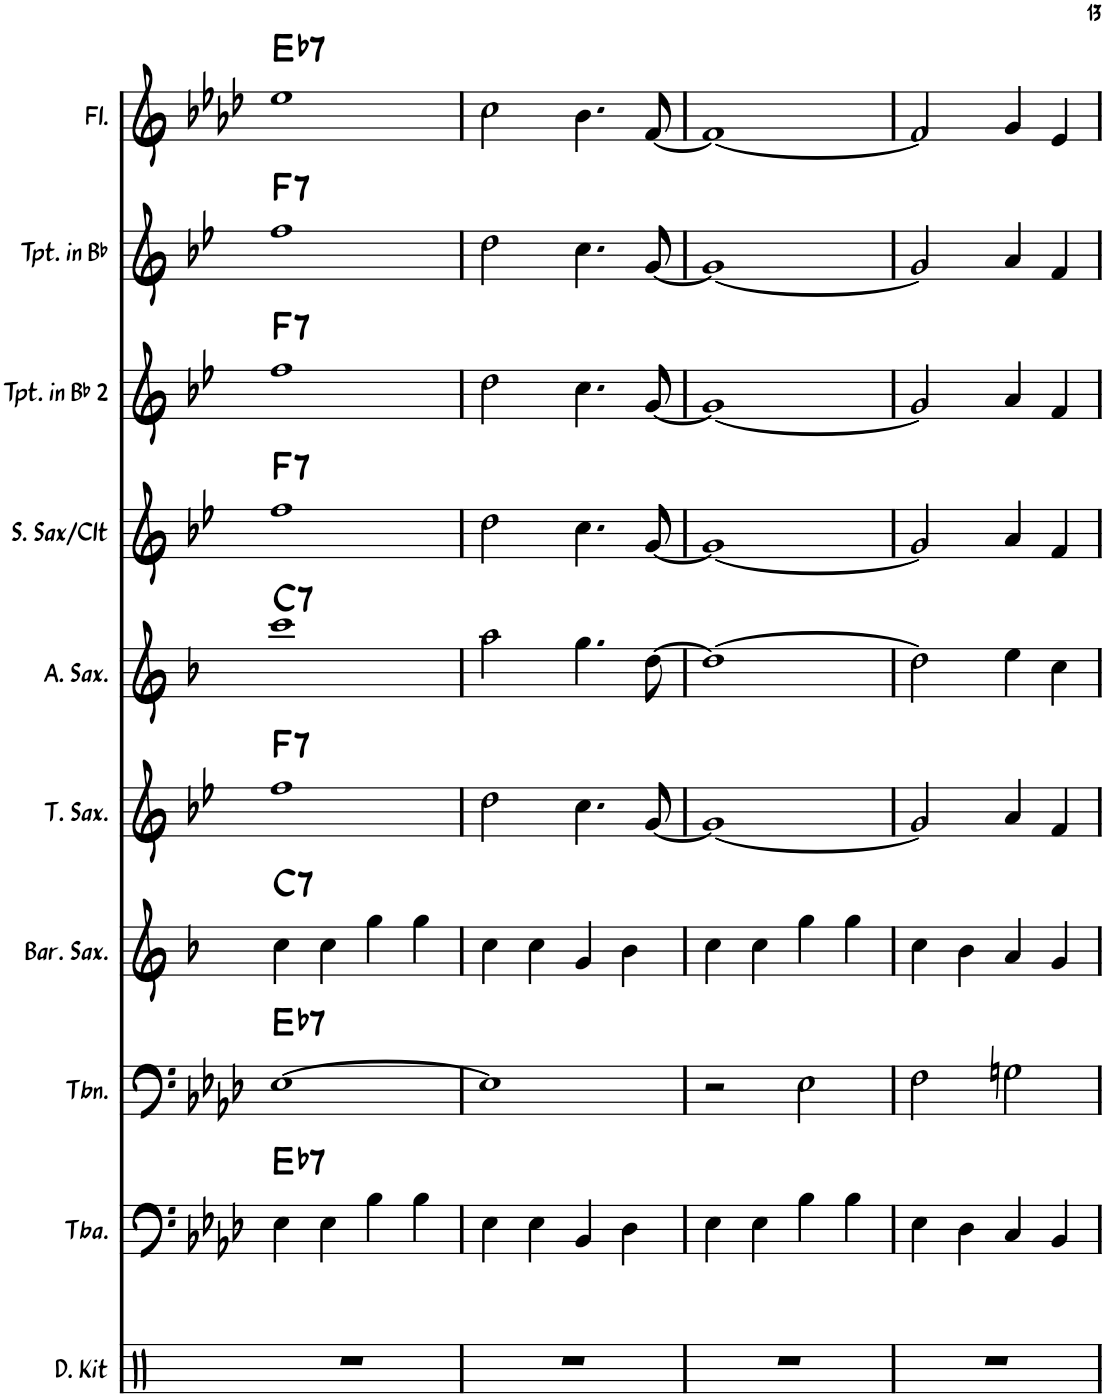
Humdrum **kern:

**kern	**kern	**harte	**kern	**harte	**kern	**harte	**kern	**harte	**kern	**harte	**kern	**harte	**kern	**harte	**kern	**harte	**kern	**harte
*part10	*part9	*part9	*part8	*part8	*part7	*part7	*part6	*part6	*part5	*part5	*part4	*part4	*part3	*part3	*part2	*part2	*part1	*part1
*staff10	*staff9	*	*staff8	*	*staff7	*	*staff6	*	*staff5	*	*staff4	*	*staff3	*	*staff2	*	*staff1	*
*I"Drum Kit	*I"Tuba	*	*I"Trombone	*	*I"Baritone Saxophone	*	*I"Tenor Saxophone	*	*I"Alto Saxophone	*	*I"Soprano Saxophone	*	*I"Trumpet in Bb 2	*	*I"Trumpet in Bb	*	*I"Flute	*
*I'D. Kit	*I'Tba.	*	*I'Tbn.	*	*I'Bar. Sax.	*	*I'T. Sax.	*	*I'A. Sax.	*	*	*	*I'Tpt. in Bb 2	*	*I'Tpt. in Bb	*	*I'Fl.	*
!!LO:PB:g=z
*clefX	*clefF4	*	*clefF4	*	*clefG2	*	*clefG2	*	*clefG2	*	*clefG2	*	*clefG2	*	*clefG2	*	*clefG2	*
*	*	*	*	*	*Trd12c21	*	*Trd8c14	*	*Trd5c9	*	*Trd1c2	*	*Trd1c2	*	*Trd1c2	*	*	*
*k[]	*k[b-e-a-d-]	*	*k[b-e-a-d-]	*	*k[b-]	*	*k[b-e-]	*	*k[b-]	*	*k[b-e-]	*	*k[b-e-]	*	*k[b-e-]	*	*k[b-e-a-d-]	*
*M2/2	*M2/2	*	*M2/2	*	*M2/2	*	*M2/2	*	*M2/2	*	*M2/2	*	*M2/2	*	*M2/2	*	*M2/2	*
*met(c|)	*met(c|)	*	*met(c|)	*	*met(c|)	*	*met(c|)	*	*met(c|)	*	*met(c|)	*	*met(c|)	*	*met(c|)	*	*met(c|)	*
=29	=29	=29	=29	=29	=29	=29	=29	=29	=29	=29	=29	=29	=29	=29	=29	=29	=29	=29
!	!	!LO:H:kt=7	!	!LO:H:kt=7	!	!LO:H:kt=7	!	!LO:H:kt=7	!	!LO:H:kt=7	!	!LO:H:kt=7	!	!LO:H:kt=7	!	!LO:H:kt=7	!	!LO:H:kt=7
1r	4E-\	Eb:7	[1E-	Eb:7	4cc\	C:7	1ff	F:7	1ccc	C:7	1ff	F:7	1ff	F:7	1ff	F:7	1ee-	Eb:7
.	4E-\	.	.	.	4cc\	.	.	.	.	.	.	.	.	.	.	.	.	.
.	4B-\	.	.	.	4gg\	.	.	.	.	.	.	.	.	.	.	.	.	.
.	4B-\	.	.	.	4gg\	.	.	.	.	.	.	.	.	.	.	.	.	.
=30	=30	=30	=30	=30	=30	=30	=30	=30	=30	=30	=30	=30	=30	=30	=30	=30	=30	=30
1r	4E-\	.	1E-]	.	4cc\	.	2dd\	.	2aa\	.	2dd\	.	2dd\	.	2dd\	.	2cc\	.
.	4E-\	.	.	.	4cc\	.	.	.	.	.	.	.	.	.	.	.	.	.
.	4BB-/	.	.	.	4g/	.	4.cc\	.	4.gg\	.	4.cc\	.	4.cc\	.	4.cc\	.	4.b-\	.
.	4D-\	.	.	.	4b-\	.	.	.	.	.	.	.	.	.	.	.	.	.
.	.	.	.	.	.	.	[8g/	.	[8dd\	.	[8g/	.	[8g/	.	[8g/	.	[8f/	.
=31	=31	=31	=31	=31	=31	=31	=31	=31	=31	=31	=31	=31	=31	=31	=31	=31	=31	=31
1r	4E-\	.	2r	.	4cc\	.	1g_	.	1dd_	.	1g_	.	1g_	.	1g_	.	1f_	.
.	4E-\	.	.	.	4cc\	.	.	.	.	.	.	.	.	.	.	.	.	.
.	4B-\	.	2E-\	.	4gg\	.	.	.	.	.	.	.	.	.	.	.	.	.
.	4B-\	.	.	.	4gg\	.	.	.	.	.	.	.	.	.	.	.	.	.
=32	=32	=32	=32	=32	=32	=32	=32	=32	=32	=32	=32	=32	=32	=32	=32	=32	=32	=32
1r	4E-\	.	2F\	.	4cc\	.	2g/]	.	2dd\]	.	2g/]	.	2g/]	.	2g/]	.	2f/]	.
.	4D-\	.	.	.	4b-\	.	.	.	.	.	.	.	.	.	.	.	.	.
.	4C/	.	2Gn\	.	4a/	.	4a/	.	4ee\	.	4a/	.	4a/	.	4a/	.	4g/	.
.	4BB-/	.	.	.	4g/	.	4f/	.	4cc\	.	4f/	.	4f/	.	4f/	.	4e-/	.
=	=	=	=	=	=	=	=	=	=	=	=	=	=	=	=	=	=	=
*-	*-	*-	*-	*-	*-	*-	*-	*-	*-	*-	*-	*-	*-	*-	*-	*-	*-	*-
